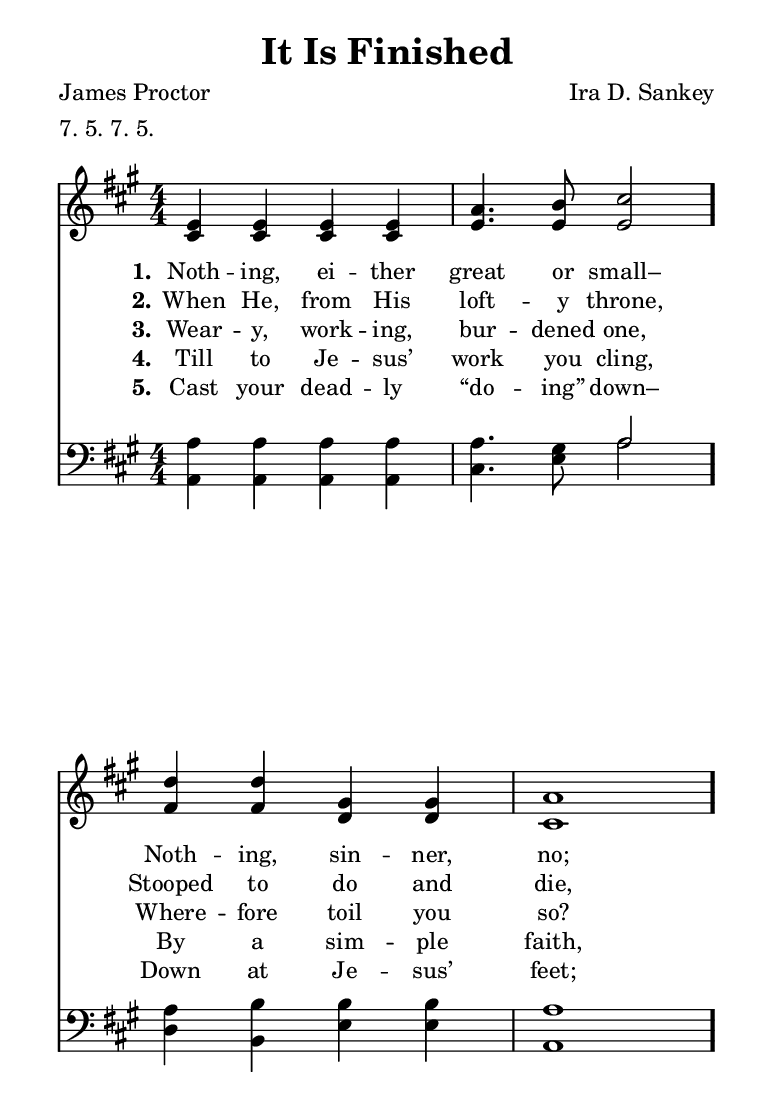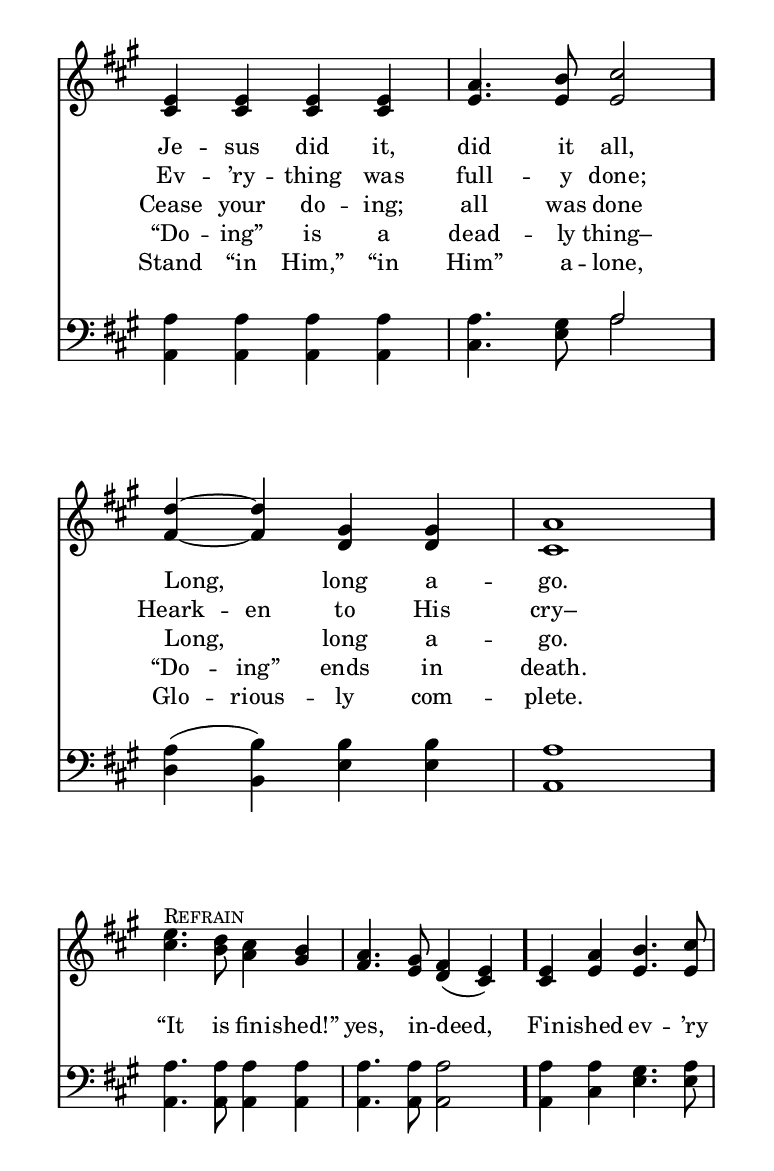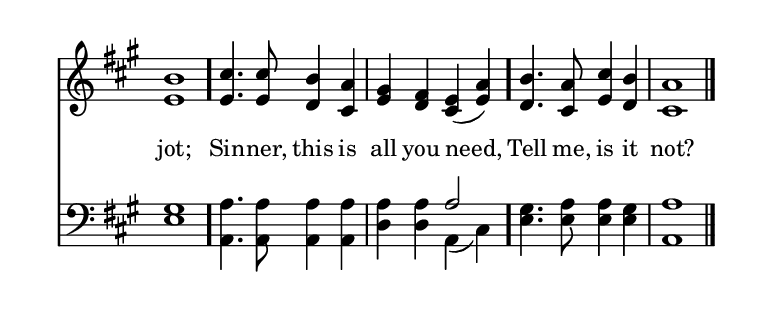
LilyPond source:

\include "common/global.ily"
\paper {
  \include "common/paper.ily"
}

\header{
  %gospel
  hymnnumber = "19"
  title = "It Is Finished"
  tunename = ""
  meter = "7. 5. 7. 5."
  poet = "James Proctor"
  composer = "Ira D. Sankey"
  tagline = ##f
}

% for fermata in MIDI
ta = { \tempo 4=90 }
tb = { \tempo 4=45 }

patternAA = { c4 c4 c4 c4   | c4. c8 c2      } %

patternBA = { c4 c4 c4 c4   | c1             } %
patternBB = { c4( c4) c4 c4 | c1             } %
patternBC = { c4 ~ c4 c4 c4 | c1             } %

patternCA = { c4. c8 c4 c4  | c4. c8 c4( c4) } %
patternCB = { c4. c8 c4 c4  | c4. c8 c2      } %
patternCC = { c4. c8 c4 c4  | c4 c4 c2      } %
patternCD = { c4. c8 c4 c4  | c4 c4 c4( c4) } %

patternDA = { c4 c4 c4. c8  | c1             } %
patternDB = { c4. c8 c4 c4  | c1             } %

global = {
  \include "common/overrides.ily"
  \override Staff.TimeSignature.style = #'numbered
  \time 4/4
  \override Score.MetronomeMark.transparent = ##t % hide all fermata changes too
  \ta
  \key a \major
  %\partial 4
  \autoBeamOff
}

notesSoprano = {
\global
\relative c' {

  \changePitch \patternAA { e e e e      | a b cis     }
  \changePitch \patternBA { d d gis, gis | a           }
  \changePitch \patternAA { e e e e      | a b cis     }
  \changePitch \patternBC { d d gis, gis | a           }

  << s^\markup { \small \caps "Refrain"  }
  \changePitch \patternCA { e' d cis b   | a gis fis e } >>
  \changePitch \patternDA { e a b cis    | b           }
  \changePitch \patternCD { cis cis b a  | gis fis e a }
  \changePitch \patternDB { b a cis b    | a           }

  \bar "|."

}
}

notesAlto = {
\global
\relative e' {

  \changePitch \patternAA { cis cis cis cis | e e e       }
  \changePitch \patternBA { fis fis d d     | cis         }
  \changePitch \patternAA { cis cis cis cis | e e e       }
  \changePitch \patternBC { fis fis d d     | cis         }

  \changePitch \patternCA { cis' b a gis    | fis e d cis }
  \changePitch \patternDA { cis e e e       | e           }
  \changePitch \patternCD { e e d cis       | e d cis e   }
  \changePitch \patternDB { d cis e d       | cis         }

}
}

notesTenor = {
\global
\relative a {

  \changePitch \patternAA { a a a a     | a gis a }
  \changePitch \patternBA { a b b b     | a       }
  \changePitch \patternAA { a a a a     | a gis a }
  \changePitch \patternBB { a b b b     | a       }

  \changePitch \patternCB { a a a a     | a a a   }
  \changePitch \patternDA { a a gis a   | gis     }
  \changePitch \patternCC { a a a a     | a a a   }
  \changePitch \patternDB { gis a a gis | a       }

}
}

notesBass = {
\global
\relative f, {

  \changePitch \patternAA { a a a a   | cis e a   }
  \changePitch \patternBA { d, b e e  | a,        }
  \changePitch \patternAA { a a a a   | cis e a   }
  \changePitch \patternBB { d, b e e  | a,        }

  \changePitch \patternCB { a a a a   | a a a     }
  \changePitch \patternDA { a cis e e | e         }
  \changePitch \patternCD { a, a a a  | d d a cis }
  \changePitch \patternDB { e e e e   | a,        }

}
}

Refrain = \lyricmode {

“It is fin -- ished!” yes, in -- deed, \bar "."
Fin -- ished ev -- ’ry jot; \bar "."
Sin -- ner, this is all you need, \bar "."
Tell me, is it not? \bar "."

}

wordsA = \lyricmode {
\set stanza = "1."

Noth -- ing, ei -- ther great or small– \bar "."
Noth -- ing, sin -- ner, no; \bar "." \break
Je -- sus did it, did it all, \bar "."
Long, long a -- go. \bar "." \break

}

wordsB = \lyricmode {
\set stanza = "2."

When He, from His loft -- y throne,
Stooped to do and die,
Ev -- ’ry -- thing was full -- y done;
% XXX this doesn't look quite right
{ \mon } Heark -- en { \moff } to His cry–

\Refrain

}

wordsC = \lyricmode {
\set stanza = "3."

Wear -- y, work -- ing, bur -- dened one,
Where -- fore toil you so?
Cease your do -- ing; all was done
Long, long a -- go.

}

wordsD = \lyricmode {
\set stanza = "4."

Till to Je -- sus’ work you cling,
By a sim -- ple faith,
“Do -- ing” is a dead -- ly thing–
{ \mon } “Do -- ing” { \moff } ends in death.

}

wordsE = \lyricmode {
\set stanza = "5."

Cast your dead -- ly “do -- ing” down–
Down at Je -- sus’ feet;
Stand “in Him,” “in Him” a -- lone,
{ \mon } Glo -- rious -- ly { \moff } com -- plete.

}

\score {
  \context ChoirStaff <<
    \context Staff = upper <<
      \set Staff.autoBeaming = ##f
      \set ChoirStaff.systemStartDelimiter = #'SystemStartBar
      \set ChoirStaff.printPartCombineTexts = ##f
      \partcombine #'(2 . 9) \notesSoprano \notesAlto
      \context NullVoice = sopranos { \voiceOne << \notesSoprano >> }
      \context NullVoice = altos { \voiceTwo << \notesAlto >> }
    >>

		\new Lyrics = one
		\new Lyrics = two
		\new Lyrics = three
		\new Lyrics = four
		\new Lyrics = five

    \new Staff = men <<
      \set Staff.autoBeaming = ##f
      \clef bass
      \set ChoirStaff.printPartCombineTexts = ##f
      \partcombine #'(2 . 9) \notesTenor \notesBass
      \context NullVoice = tenors { \voiceOne << \notesTenor >> }
      \context NullVoice = basses { \voiceTwo << \notesBass >> }
    >>

		\context Lyrics = one   \lyricsto sopranos \wordsA
		\context Lyrics = two   \lyricsto sopranos \wordsB
		\context Lyrics = three \lyricsto sopranos \wordsC
		\context Lyrics = four  \lyricsto sopranos \wordsD
		\context Lyrics = five  \lyricsto sopranos \wordsE
  >>
  \layout {
    \include "common/layout.ily"
  }
  \midi{
    \include "common/midi.ily"
  }
}

\version "2.19.49"  % necessary for upgrading to future LilyPond versions.

% vi:set et ts=2 sw=2 ai nocindent syntax=lilypond:
